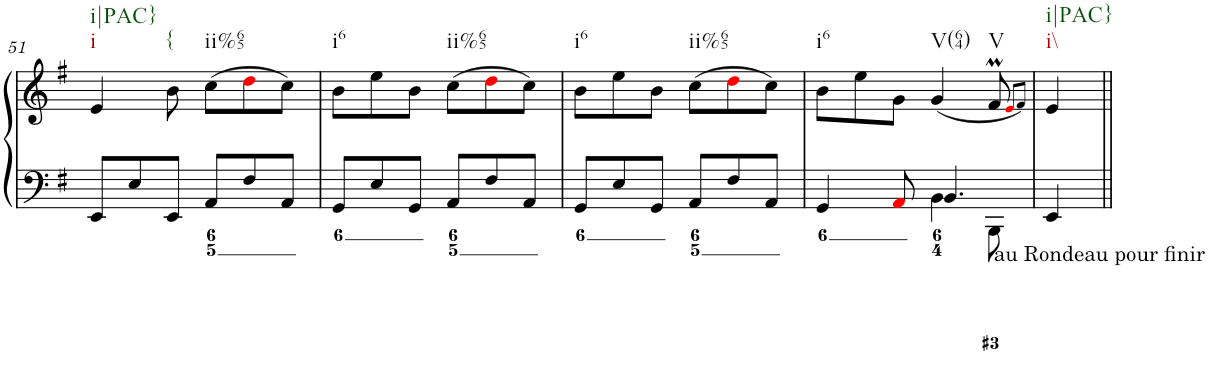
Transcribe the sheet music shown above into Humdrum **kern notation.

**kern	**kern
*part1	*part1
*staff2	*staff1
*I"Clavecin	*
!!LO:PB:g=z
*clefF4	*clefG2
*k[f#]	*k[f#]
*e:	*e:
*M6/8	*M6/8
=51	=51
!	!LO:TX:b:t=i
!	!LO:TX:b:t=i|PAC}
8EE/L	4e/
8E/	.
!	!LO:TX:b:t={
8EE/J	8b\
!	!LO:TX:b:t=ii%65
8AA/L	(>8cc\L
8F#/	8ddi\
8AA/J	8cc\J)
=52	=52
!	!LO:TX:b:t=i6
8GG/L	8b\L
8E/	8ee\
8GG/J	8b\J
!	!LO:TX:b:t=ii%65
8AA/L	(>8cc\L
8F#/	8ddi\
8AA/J	8cc\J)
=53	=53
!	!LO:TX:b:t=i6
8GG/L	8b\L
8E/	8ee\
8GG/J	8b\J
!	!LO:TX:b:t=ii%65
8AA/L	(>8cc\L
8F#/	8ddi\
8AA/J	8cc\J)
=54	=54
*^	*
!	!	!LO:TX:b:t=i6
4GG/	4.ryy	8b\L
.	.	8ee\
8AAi/	.	8g\J
!	!	!LO:TX:b:t=V(64)
4.BB/	4BB\	(4g/
!	!	!LO:TX:b:t=V
.	8BBB\	8f#m/
*v	*v	*
.	8qei/L
.	8qf#/J)
=55	=55
!	!LO:TX:b:t=i\\
!	!LO:TX:b:t=i|PAC}
4EE/	4e/
!	!LO:TX:b:t=au Rondeau pour finir
!LO:TX:b:t=au Rondeau pour finir	!
=||	=||
*-	*-
